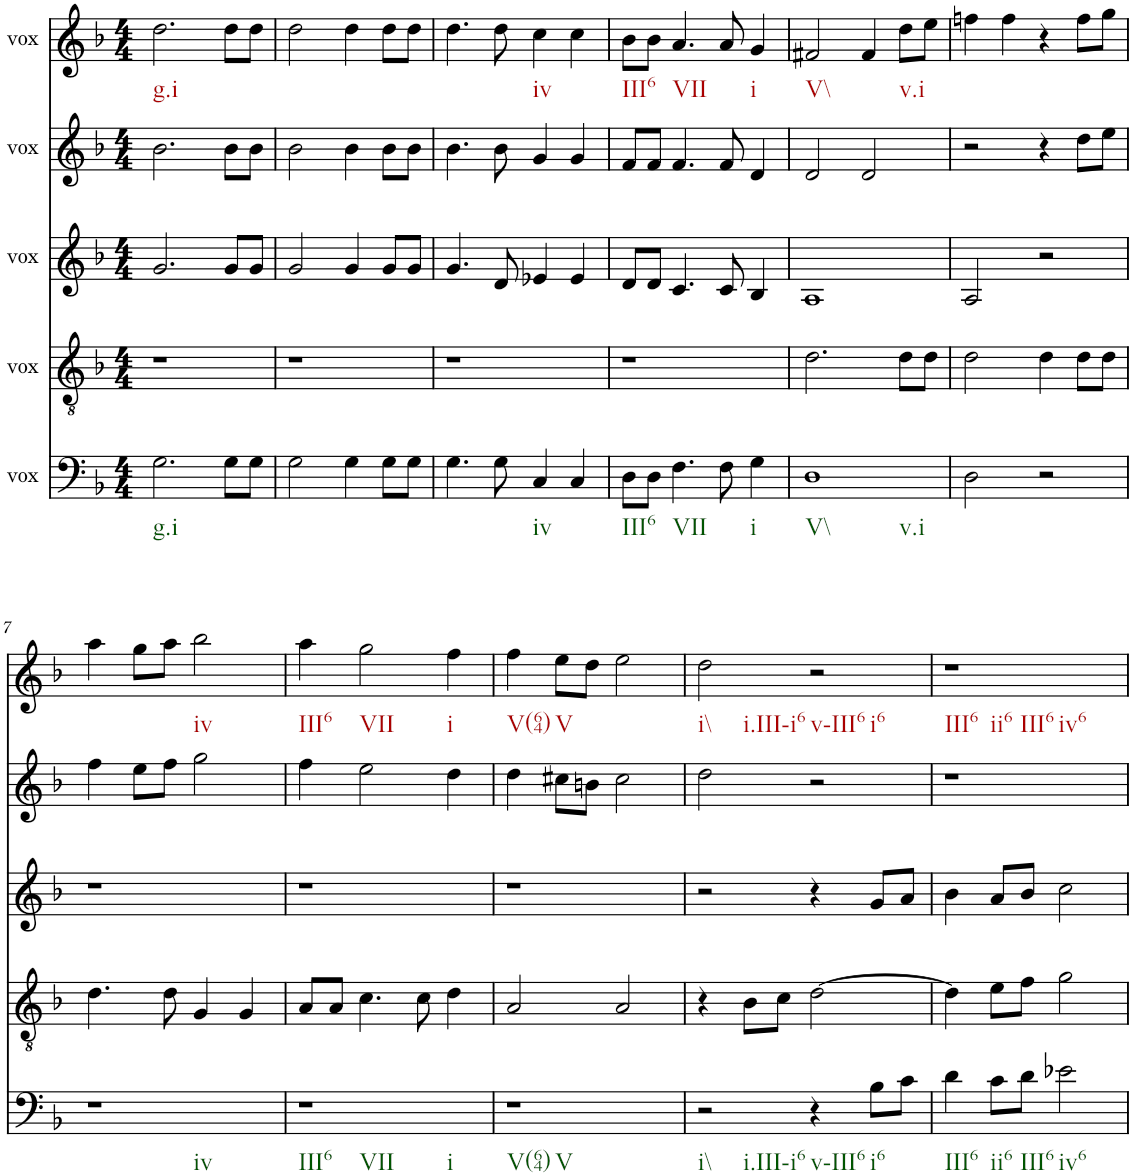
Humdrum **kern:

**kern	**kern	**kern	**kern	**kern
*part5	*part4	*part3	*part2	*part1
*staff5	*staff4	*staff3	*staff2	*staff1
*I"vox	*I"vox	*I"vox	*I"vox	*I"vox
*clefF4	*clefGv2	*clefG2	*clefG2	*clefG2
*k[b-]	*k[b-]	*k[b-]	*k[b-]	*k[b-]
*M4/4	*M4/4	*M4/4	*M4/4	*M4/4
=1	=1	=1	=1	=1
2.G\	1r	2.g/	2.b-\	2.dd\
8G\L	.	8g/L	8b-\L	8dd\L
8G\J	.	8g/J	8b-\J	8dd\J
=2	=2	=2	=2	=2
2G\	1r	2g/	2b-\	2dd\
4G\	.	4g/	4b-\	4dd\
8G\L	.	8g/L	8b-\L	8dd\L
8G\J	.	8g/J	8b-\J	8dd\J
=3	=3	=3	=3	=3
4.G\	1r	4.g/	4.b-\	4.dd\
8G\	.	8d/	8b-\	8dd\
4C/	.	4e-X/	4g/	4cc\
4C/	.	4e-/	4g/	4cc\
=4	=4	=4	=4	=4
8D\L	1r	8d/L	8f/L	8b-\L
8D\J	.	8d/J	8f/J	8b-\J
4.F\	.	4.c/	4.f/	4.a/
8F\	.	8c/	8f/	8a/
4G\	.	4B-/	4d/	4g/
=5	=5	=5	=5	=5
1D	2.d\	1A	2d/	2f#X/
.	.	.	2d/	4f#/
.	8d\L	.	.	8dd\L
.	8d\J	.	.	8ee\J
=6	=6	=6	=6	=6
2D\	2d\	2A/	2r	4ffn\
.	.	.	.	4ff\
2r	4d\	2r	4r	4r
.	8d\L	.	8dd\L	8ff\L
.	8d\J	.	8ee\J	8gg\J
!!LO:LB:g=z
=7	=7	=7	=7	=7
1r	4.d\	1r	4ff\	4aa\
.	.	.	8ee\L	8gg\L
.	8d\	.	8ff\J	8aa\J
.	4G/	.	2gg\	2bb-\
.	4G/	.	.	.
=8	=8	=8	=8	=8
1r	8A/L	1r	4ff\	4aa\
.	8A/J	.	.	.
.	4.c\	.	2ee\	2gg\
.	8c\	.	.	.
.	4d\	.	4dd\	4ff\
=9	=9	=9	=9	=9
1r	2A/	1r	4dd\	4ff\
.	.	.	8cc#X\L	8ee\L
.	.	.	8bn\J	8dd\J
.	2A/	.	2cc#\	2ee\
=10	=10	=10	=10	=10
2r	4r	2r	2dd\	2dd\
.	8B-\L	.	.	.
.	8c\J	.	.	.
4r	[2d\	4r	2r	2r
8B-\L	.	8g/L	.	.
8c\J	.	8a/J	.	.
=11	=11	=11	=11	=11
4d\	4d\]	4b-\	1r	1r
8c\L	8e\L	8a/L	.	.
8d\J	8f\J	8b-/J	.	.
2e-X\	2g\	2cc\	.	.
=	=	=	=	=
*-	*-	*-	*-	*-
